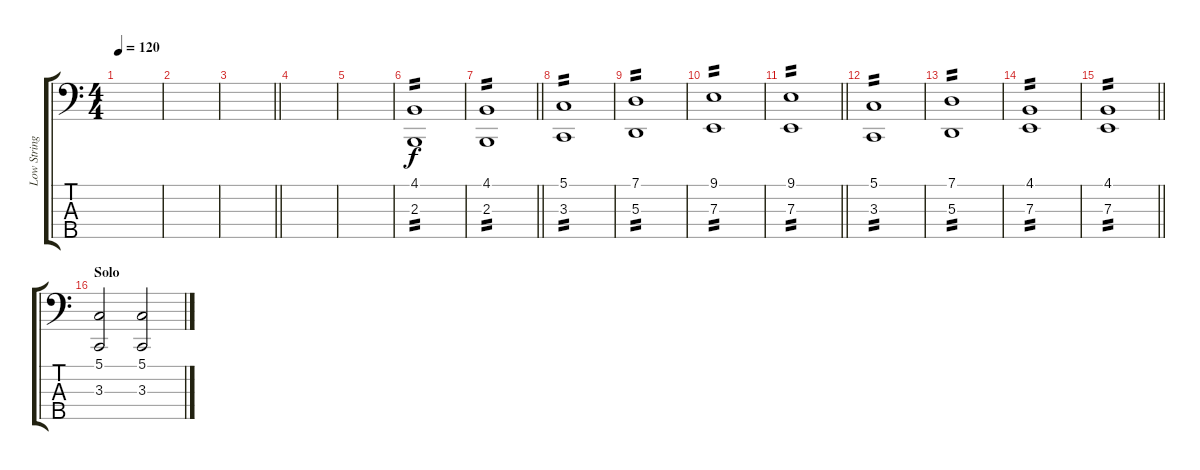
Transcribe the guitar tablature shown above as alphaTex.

\track ("Low Strings Standard" "Low String") {instrument stringensemble1}
\staff {score tabs}
\tuning (G2 D2 A1 E1 B0) {hide}
\ts (4 4)
\tempo 120
\clef f4
\ks c
|
|
\barLineRight lightlight
|
|
|
(4.1 2.3).1{tp 2 volume 16} |
\barLineRight lightlight
(4.1 2.3).1{tp 2} |
\section ("" "")
(5.1 3.3).1{tp 2} |
(7.1 5.3).1{tp 2} |
(9.1 7.3).1{tp 2} |
\barLineRight lightlight
(9.1 7.3).1{tp 2} |
(5.1 3.3).1{tp 2} |
(7.1 5.3).1{tp 2} |
(4.1 7.3).1{tp 2} |
\barLineRight lightlight
(4.1 7.3).1{tp 2} |
\section ("" "Solo")
(5.1 3.3).2 (5.1 3.3).2{volume 0}
